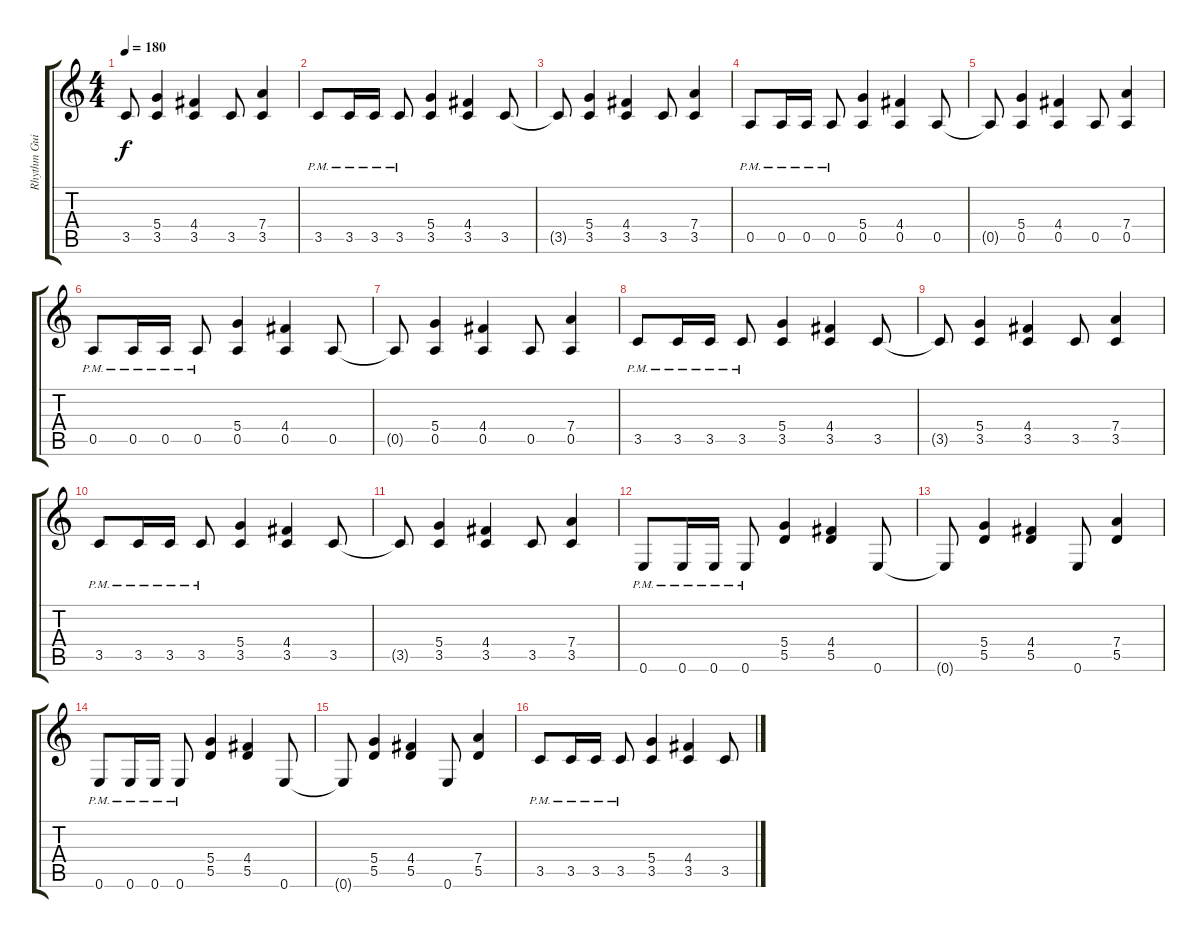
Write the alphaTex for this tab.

\track ("Rhythm Guitar 1" "Rhythm Gui") {instrument distortionguitar}
\staff {score tabs}
\tuning (E4 B3 G3 D3 A2 E2) {hide}
\ts (4 4)
\tempo 180
\clef g2
\ks c
3.5{t}.8{dy f} (5.4 3.5).4 (4.4 3.5).4 3.5.8 (7.4 3.5).4 |
3.5{pm}.8 3.5{pm}.16 3.5{pm}.16 3.5{pm}.8 (5.4 3.5).4 (4.4 3.5).4 3.5.8 |
3.5{t}.8 (5.4 3.5).4 (4.4 3.5).4 3.5.8 (7.4 3.5).4 |
0.5{pm}.8 0.5{pm}.16 0.5{pm}.16 0.5{pm}.8 (5.4 0.5).4 (4.4 0.5).4 0.5.8 |
0.5{t}.8 (5.4 0.5).4 (4.4 0.5).4 0.5.8 (7.4 0.5).4 |
0.5{pm}.8 0.5{pm}.16 0.5{pm}.16 0.5{pm}.8 (5.4 0.5).4 (4.4 0.5).4 0.5.8 |
0.5{t}.8 (5.4 0.5).4 (4.4 0.5).4 0.5.8 (7.4 0.5).4 |
3.5{pm}.8 3.5{pm}.16 3.5{pm}.16 3.5{pm}.8 (5.4 3.5).4 (4.4 3.5).4 3.5.8 |
3.5{t}.8 (5.4 3.5).4 (4.4 3.5).4 3.5.8 (7.4 3.5).4 |
3.5{pm}.8 3.5{pm}.16 3.5{pm}.16 3.5{pm}.8 (5.4 3.5).4 (4.4 3.5).4 3.5.8 |
3.5{t}.8 (5.4 3.5).4 (4.4 3.5).4 3.5.8 (7.4 3.5).4 |
0.6{pm}.8 0.6{pm}.16 0.6{pm}.16 0.6{pm}.8 (5.4 5.5).4 (4.4 5.5).4 0.6.8 |
0.6{t}.8 (5.4 5.5).4 (4.4 5.5).4 0.6.8 (7.4 5.5).4 |
0.6{pm}.8 0.6{pm}.16 0.6{pm}.16 0.6{pm}.8 (5.4 5.5).4 (4.4 5.5).4 0.6.8 |
0.6{t}.8 (5.4 5.5).4 (4.4 5.5).4 0.6.8 (7.4 5.5).4 |
3.5{pm}.8 3.5{pm}.16 3.5{pm}.16 3.5{pm}.8 (5.4 3.5).4 (4.4 3.5).4 3.5.8
